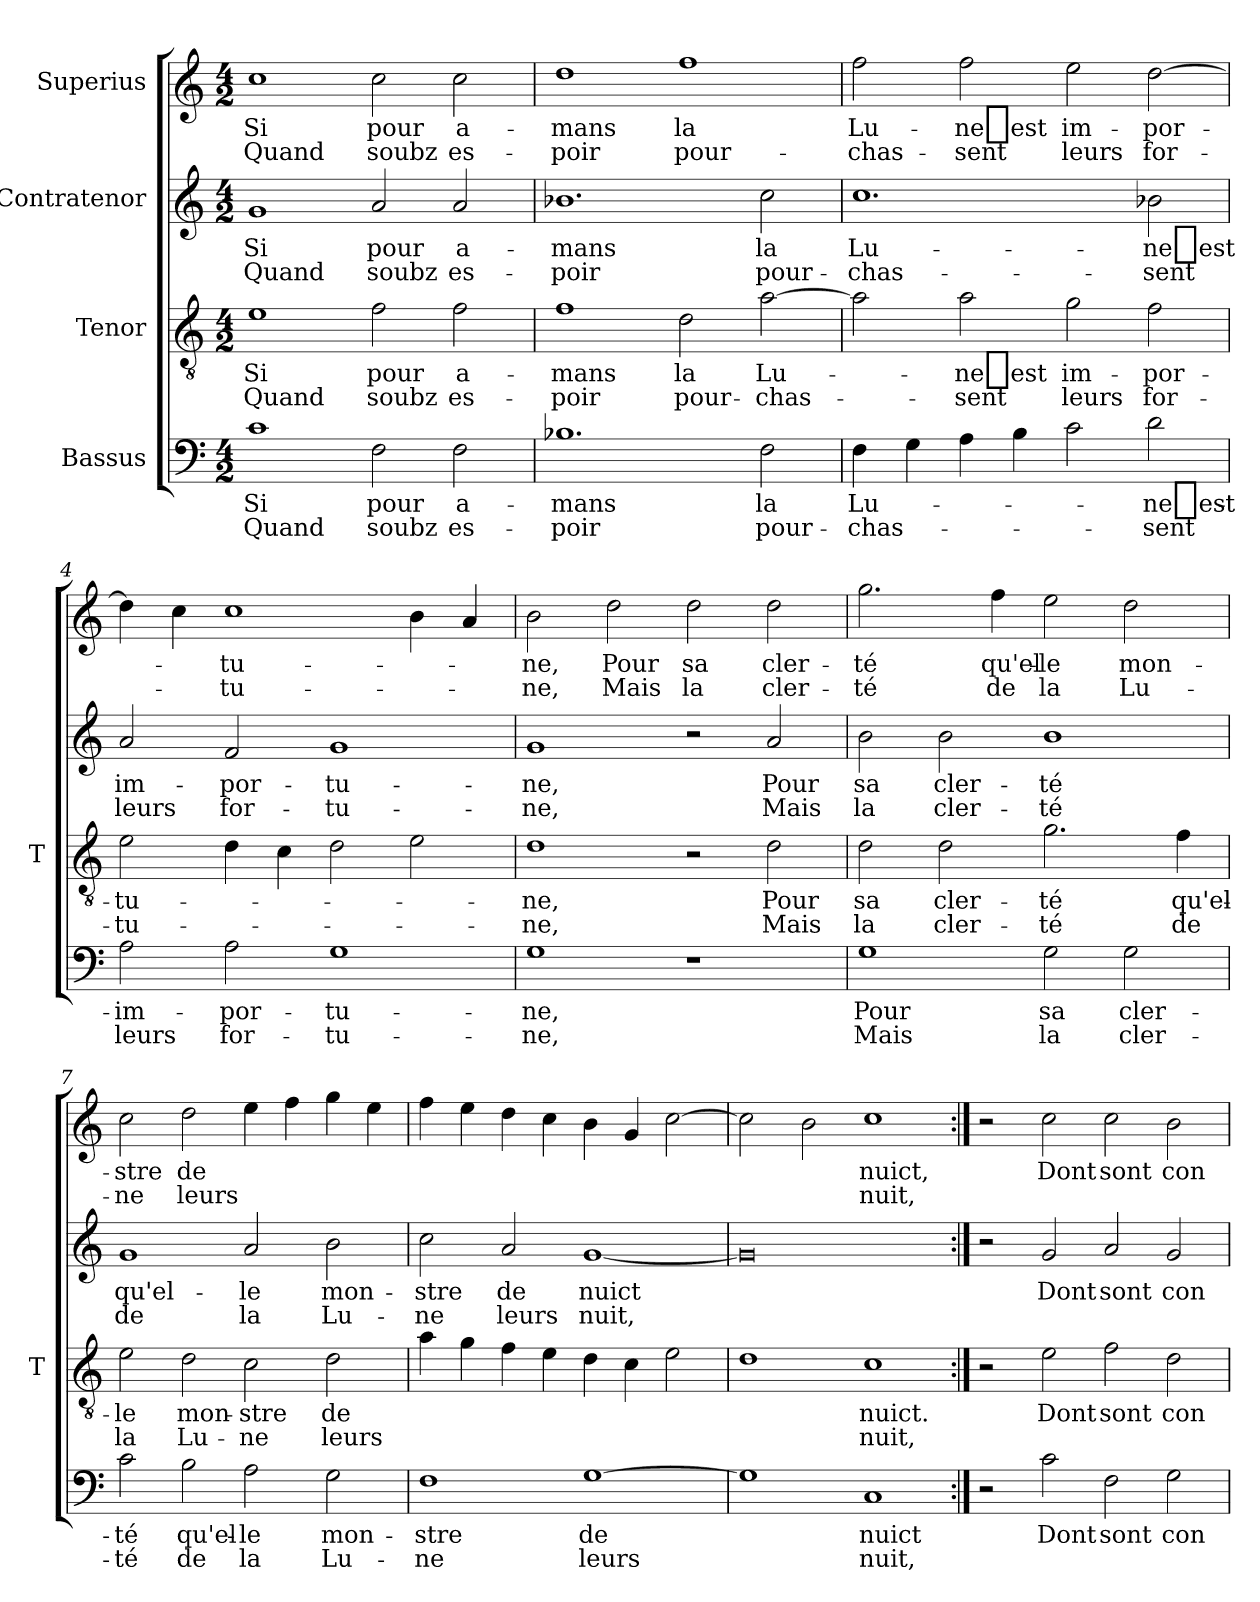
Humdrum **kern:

**kern	**text	**text	**kern	**text	**text	**kern	**text	**text	**kern	**text	**text
*part4	*part4	*part4	*part3	*part3	*part3	*part2	*part2	*part2	*part1	*part1	*part1
*staff4	*staff4	*staff4	*staff3	*staff3	*staff3	*staff2	*staff2	*staff2	*staff1	*staff1	*staff1
*I"Bassus	*	*	*I"Tenor	*	*	*I"Contratenor	*	*	*I"Superius	*	*
*	*	*	*I'T	*	*	*	*	*	*	*	*
*clefF4	*	*	*clefGv2	*	*	*clefG2	*	*	*clefG2	*	*
*k[]	*	*	*k[]	*	*	*k[]	*	*	*k[]	*	*
*M4/2	*	*	*M4/2	*	*	*M4/2	*	*	*M4/2	*	*
=1	=1	=1	=1	=1	=1	=1	=1	=1	=1	=1	=1
1c	-Si	-Quand	1e	-Si	-Quand	1g	-Si	-Quand	1cc	-Si	-Quand
2F	-pour	-soubz	2f	-pour	-soubz	2a	-pour	-soubz	2cc	-pour	-soubz
2F	a-	es-	2f	a-	es-	2a	a-	es-	2cc	a-	es-
=2	=2	=2	=2	=2	=2	=2	=2	=2	=2	=2	=2
1.B-X	-mans	-poir	1f	-mans	-poir	1.b-X	-mans	-poir	1dd	-mans	-poir
.	.	.	2d	-la	pour-	.	.	.	1ff	-la	pour-
2F	-la	pour-	[2a	Lu-	chas-	2cc	-la	pour-	.	.	.
=3	=3	=3	=3	=3	=3	=3	=3	=3	=3	=3	=3
4F	Lu-	chas-	2a]	.	.	1.cc	Lu-	chas-	2ff	Lu-	chas-
4G	.	.	.	.	.	.	.	.	.	.	.
4A	.	.	2a	-ne_est	-sent	.	.	.	2ff	-ne_est	-sent
4B	.	.	.	.	.	.	.	.	.	.	.
2c	.	.	2g	im-	-leurs	.	.	.	2ee	im-	-leurs
2d	ne_est-	-sent	2f	por-	for-	2b-X	-ne_est	-sent	[2dd	por-	for-
=4	=4	=4	=4	=4	=4	=4	=4	=4	=4	=4	=4
2A	im-	-leurs	2e	tu-	tu-	2a	im-	-leurs	4dd]	.	.
.	.	.	.	.	.	.	.	.	4cc	.	.
2A	por-	for-	4d	.	.	2f	por-	for-	1cc	tu-	tu-
.	.	.	4c	.	.	.	.	.	.	.	.
1G	tu-	tu-	2d	.	.	1g	tu-	tu-	.	.	.
.	.	.	2e	.	.	.	.	.	4b	.	.
.	.	.	.	.	.	.	.	.	4a	.	.
=5	=5	=5	=5	=5	=5	=5	=5	=5	=5	=5	=5
1G	-ne,	-ne,	1d	-ne,	-ne,	1g	-ne,	-ne,	2b	-ne,	-ne,
.	.	.	.	.	.	.	.	.	2dd	-Pour	-Mais
1r	.	.	2r	.	.	2r	.	.	2dd	-sa	-la
.	.	.	2d	-Pour	-Mais	2a	-Pour	-Mais	2dd	cler-	cler-
=6	=6	=6	=6	=6	=6	=6	=6	=6	=6	=6	=6
1G	-Pour	-Mais	2d	-sa	-la	2b	-sa	-la	2.gg	-té	-té
.	.	.	2d	cler-	cler-	2b	cler-	cler-	.	.	.
.	.	.	.	.	.	.	.	.	4ff	qu'el-	-de
2G	-sa	-la	2.g	-té	-té	1b	-té	-té	2ee	-le	-la
2G	cler-	cler-	.	.	.	.	.	.	2dd	mon-	Lu-
.	.	.	4f	qu'el-	-de	.	.	.	.	.	.
=7	=7	=7	=7	=7	=7	=7	=7	=7	=7	=7	=7
2c	-té	-té	2e	-le	-la	1g	qu'el-	-de	2cc	-stre	-ne
2B	qu'el-	-de	2d	mon-	Lu-	.	.	.	2dd	-de	-leurs
2A	-le	-la	2c	-stre	-ne	2a	-le	-la	4ee	.	.
.	.	.	.	.	.	.	.	.	4ff	.	.
2G	mon-	Lu-	2d	-de	-leurs	2b	mon-	Lu-	4gg	.	.
.	.	.	.	.	.	.	.	.	4ee	.	.
=8	=8	=8	=8	=8	=8	=8	=8	=8	=8	=8	=8
1F	-stre	-ne	4a	.	.	2cc	-stre	-ne	4ff	.	.
.	.	.	4g	.	.	.	.	.	4ee	.	.
.	.	.	4f	.	.	2a	-de	-leurs	4dd	.	.
.	.	.	4e	.	.	.	.	.	4cc	.	.
[1G	-de	-leurs	4d	.	.	[1g	-nuict	-nuit,	4b	.	.
.	.	.	4c	.	.	.	.	.	4g	.	.
.	.	.	2e	.	.	.	.	.	[2cc	.	.
=9	=9	=9	=9	=9	=9	=9	=9	=9	=9	=9	=9
1G]	.	.	1d	.	.	0g]	.	.	2cc]	.	.
.	.	.	.	.	.	.	.	.	2b	.	.
1C	-nuict	-nuit,	1c	-nuict.	-nuit,	.	.	.	1cc	-nuict,	-nuit,
=10:|!	=10:|!	=10:|!	=10:|!	=10:|!	=10:|!	=10:|!	=10:|!	=10:|!	=10:|!	=10:|!	=10:|!
2r	.	.	2r	.	.	2r	.	.	2r	.	.
2c	-Dont	.	2e	-Dont	.	2g	-Dont	.	2cc	-Dont	.
2F	-sont	.	2f	-sont	.	2a	-sont	.	2cc	-sont	.
2G	con-	.	2d	con-	.	2g	con-	.	2b	con-	.
=	=	=	=	=	=	=	=	=	=	=	=
*-	*-	*-	*-	*-	*-	*-	*-	*-	*-	*-	*-
